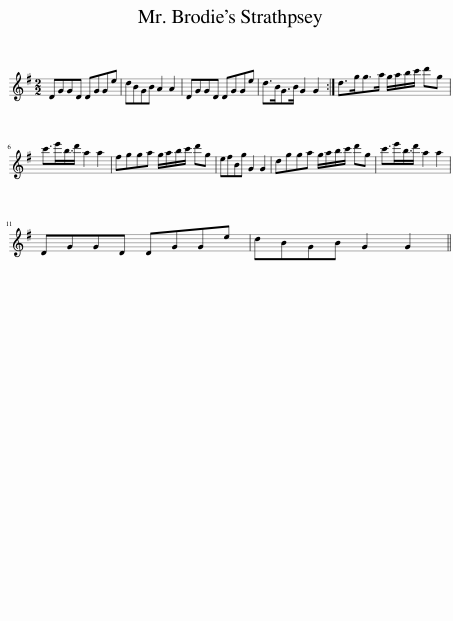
X:1
L:1/8
M:2/2
I:linebreak $
K:G
V:1 treble
V:1
 DGGD DGGe | dBGB A2 A2 | DGGD DGGe | d>BG>B G2 G2 :| d>gg>a g/a/b/c'/ d'g |$ %5
 c'>e'b3/4d'/ a2 a2 | fgga g/a/b/c'/ d'g | efBg G2 G2 | dgga g/a/b/c'/ d'g | c'>e'b3/4d'/ a2 a2 |$ %10
 DGGD DGGe | dBGB G2 G2 || %12
